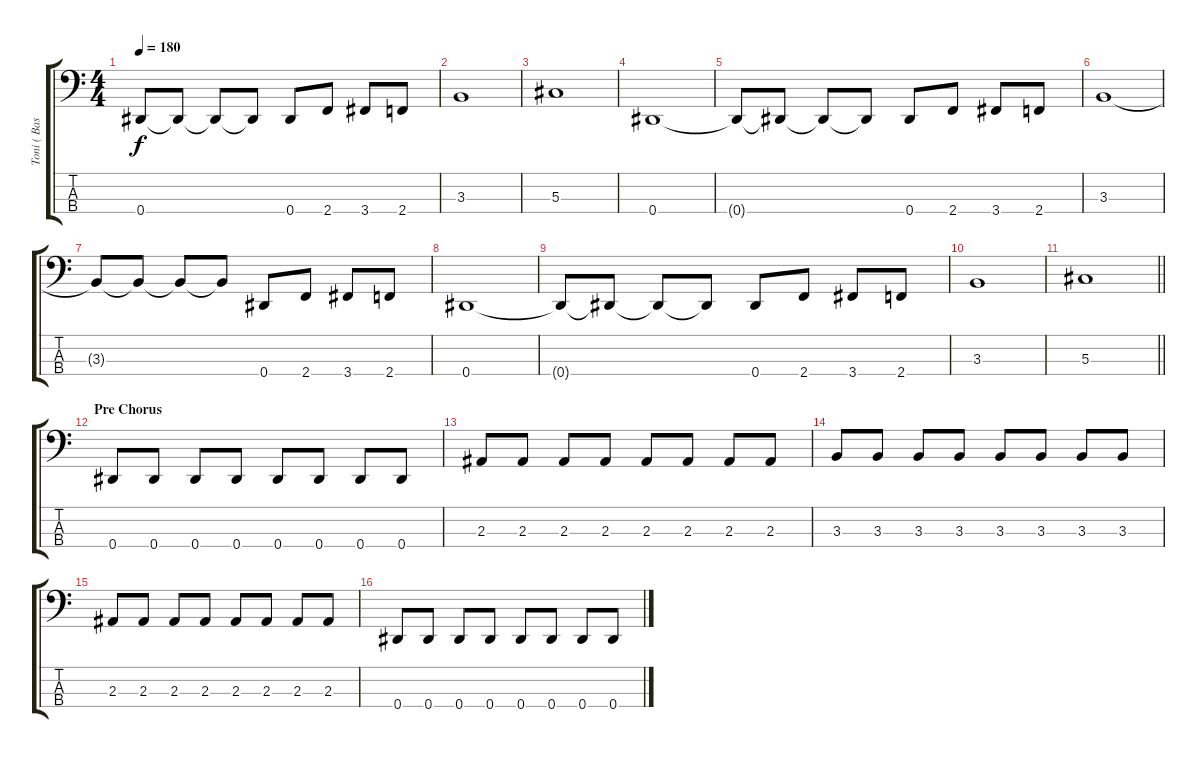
\track ("Toni ( Bass )" "Toni ( Bas") {instrument electricbasspick}
\staff {score tabs}
\tuning (Gb2 Db2 Ab1 Eb1) {hide}
\ts (4 4)
\tempo 180
\clef f4
\ks c
0.4{t}.8{dy f} 0.4{t}.8 0.4{t}.8 0.4{t}.8 0.4.8 2.4.8 3.4.8 2.4.8 |
3.3.1 |
5.3.1 |
0.4.1 |
0.4{t}.8 0.4{t}.8 0.4{t}.8 0.4{t}.8 0.4.8 2.4.8 3.4.8 2.4.8 |
3.3.1 |
3.3{t}.8 3.3{t}.8 3.3{t}.8 3.3{t}.8 0.4.8 2.4.8 3.4.8 2.4.8 |
0.4.1 |
0.4{t}.8 0.4{t}.8 0.4{t}.8 0.4{t}.8 0.4.8 2.4.8 3.4.8 2.4.8 |
3.3.1 |
\barLineRight lightlight
5.3.1 |
\section ("" "Pre Chorus")
0.4.8 0.4.8 0.4.8 0.4.8 0.4.8 0.4.8 0.4.8 0.4.8 |
2.3.8 2.3.8 2.3.8 2.3.8 2.3.8 2.3.8 2.3.8 2.3.8 |
3.3.8 3.3.8 3.3.8 3.3.8 3.3.8 3.3.8 3.3.8 3.3.8 |
2.3.8 2.3.8 2.3.8 2.3.8 2.3.8 2.3.8 2.3.8 2.3.8 |
0.4.8 0.4.8 0.4.8 0.4.8 0.4.8 0.4.8 0.4.8 0.4.8
